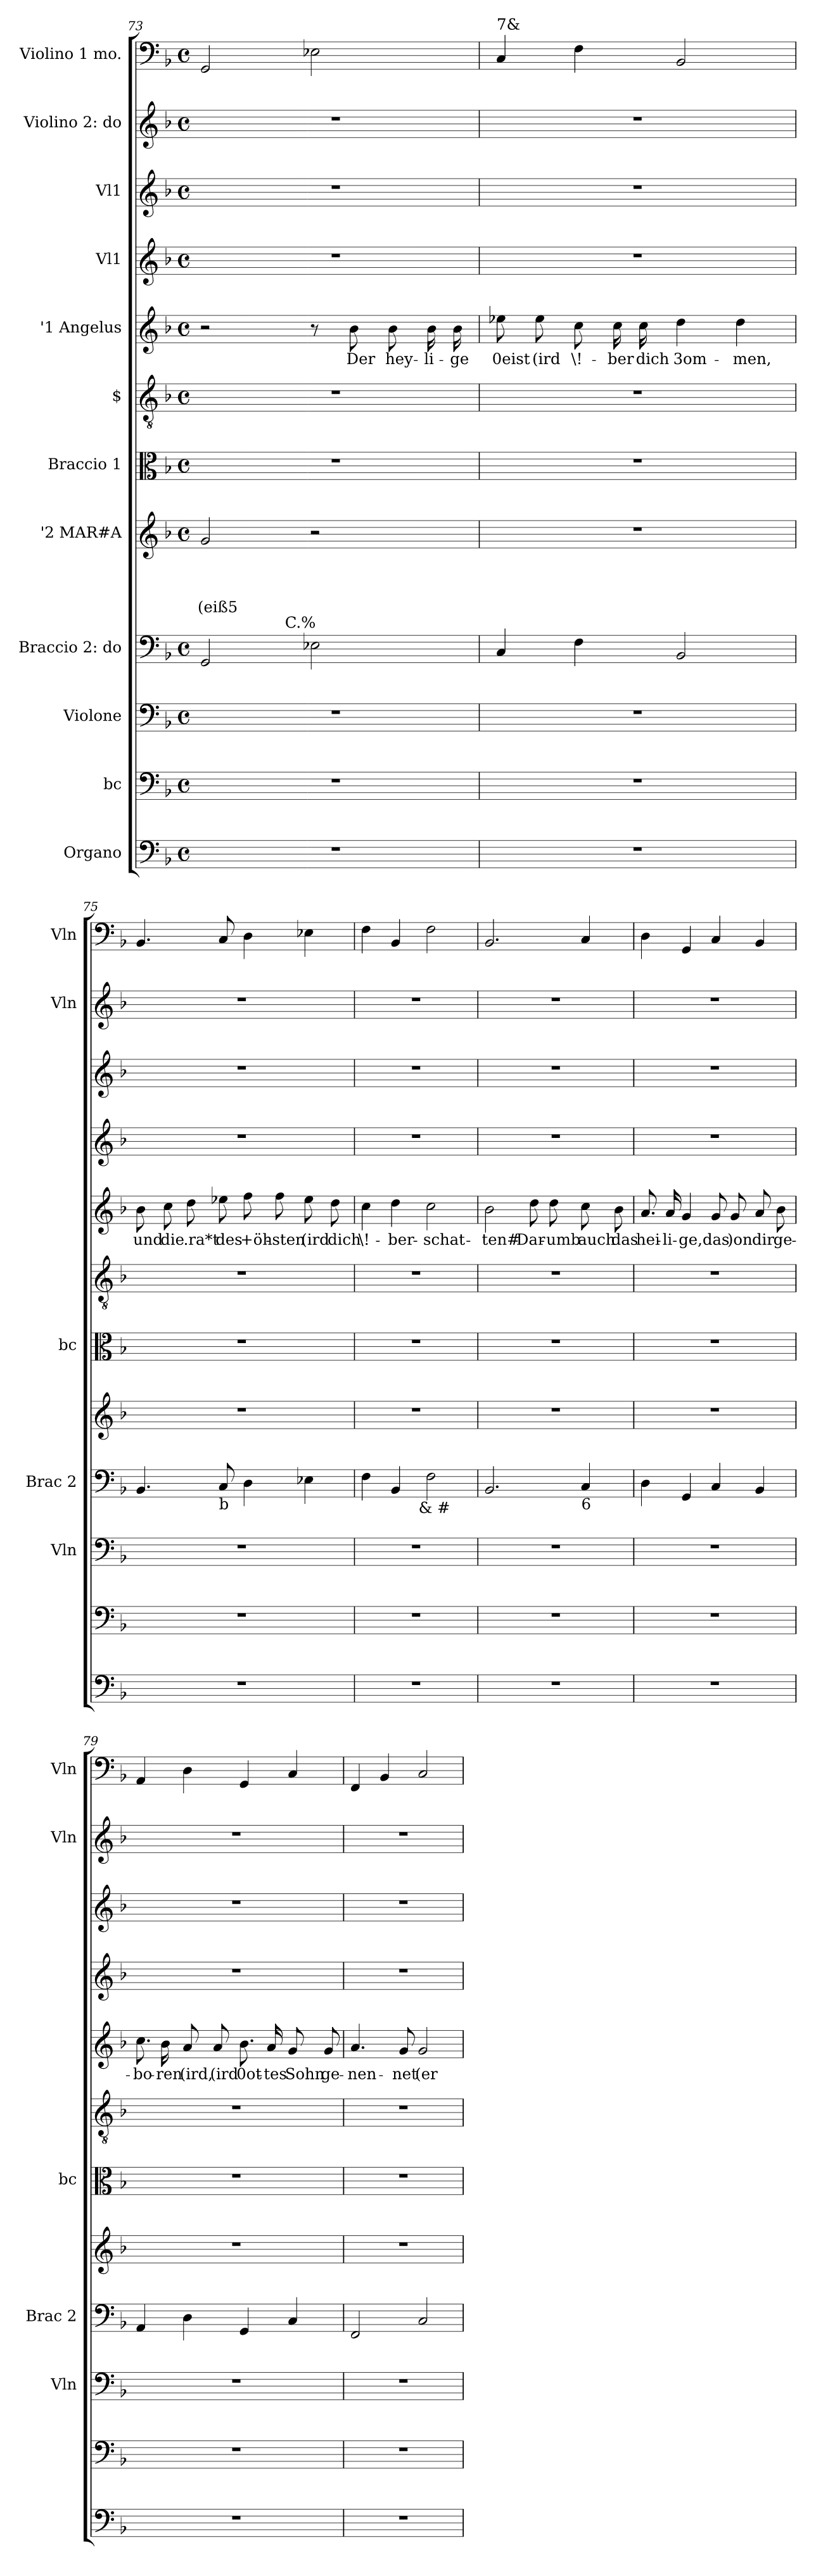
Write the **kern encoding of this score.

**kern	**kern	**kern	**kern	**kern	**text	**text	**text	**text	**kern	**kern	**kern	**text	**kern	**kern	**kern	**kern
*part12	*part11	*part10	*part9	*part8	*part8	*part8	*part8	*part8	*part7	*part6	*part5	*part5	*part4	*part3	*part2	*part1
*staff12	*staff11	*staff10	*staff9	*staff8	*staff8	*staff8	*staff8	*staff8	*staff7	*staff6	*staff5	*staff5	*staff4	*staff3	*staff2	*staff1
*I"Organo	*I"bc	*I"Violone	*I"Braccio 2: do	*I"'2 MAR#A	*	*	*	*	*I"Braccio 1	*I"$	*I"'1 Angelus	*	*I"Vl1	*I"Vl1	*I"Violino 2: do	*I"Violino 1 mo.
*	*	*I'Vln	*I'Brac 2	*	*	*	*	*	*I'bc	*	*	*	*	*	*I'Vln	*I'Vln
*clefF4	*clefF4	*clefF4	*clefF4	*clefG2	*	*	*	*	*clefC3	*clefGv2	*clefG2	*	*clefG2	*clefG2	*clefG2	*clefF4
*k[b-]	*k[b-]	*k[b-]	*k[b-]	*k[b-]	*	*	*	*	*k[b-]	*k[b-]	*k[b-]	*	*k[b-]	*k[b-]	*k[b-]	*k[b-]
*F:	*F:	*F:	*F:	*F:	*	*	*	*	*F:	*F:	*F:	*	*F:	*F:	*F:	*F:
*M4/4	*M4/4	*M4/4	*M4/4	*M4/4	*	*	*	*	*M4/4	*M4/4	*M4/4	*	*M4/4	*M4/4	*M4/4	*M4/4
*met(c)	*met(c)	*met(c)	*met(c)	*met(c)	*	*	*	*	*met(c)	*met(c)	*met(c)	*	*met(c)	*met(c)	*met(c)	*met(c)
=73	=73	=73	=73	=73	=73	=73	=73	=73	=73	=73	=73	=73	=73	=73	=73	=73
!	!	!	!LO:TX:b:t=#	!	!	!	!	!	!	!	!	!	!	!	!	!
!	!	!	!	!	!	!	!	!LO:LY:b	!	!	!	!	!	!	!	!
*	*	*	*^	*	*	*	*	*	*	*	*	*	*	*	*	*
1r	1r	1r	2GG/	4..ryy	2g/	.	.	.	(eiß5	1r	1r	2r	.	1r	1r	1r	2GG/
!	!	!	!	!LO:TX:a:t=C.%	!	!	!	!	!	!	!	!	!	!	!	!	!
.	.	.	.	2ryy	.	.	.	.	.	.	.	.	.	.	.	.	.
.	.	.	2E-X\	.	2r	.	.	.	.	.	.	8r	.	.	.	.	2E-X\
!	!	!	!	!	!	!	!	!	!	!	!	!	!LO:LY:b	!	!	!	!
.	.	.	.	.	.	.	.	.	.	.	.	8b-\	Der	.	.	.	.
!	!	!	!	!	!	!	!	!	!	!	!	!	!LO:LY:b	!	!	!	!
.	.	.	.	.	.	.	.	.	.	.	.	8b-\	hey-	.	.	.	.
!	!	!	!	!	!	!	!	!	!	!	!	!	!LO:LY:b	!	!	!	!
.	.	.	.	.	.	.	.	.	.	.	.	16b-\	-li-	.	.	.	.
!	!	!	!	!	!	!	!	!	!	!	!	!	!LO:LY:b:rj	!	!	!	!
.	.	.	.	16ryy	.	.	.	.	.	.	.	16b-\	-ge	.	.	.	.
!!LO:LB:g=z
=74	=74	=74	=74	=74	=74	=74	=74	=74	=74	=74	=74	=74	=74	=74	=74	=74	=74
!	!	!	!	!	!	!	!	!	!	!	!	!	!	!	!	!	!LO:TX:a:t=7&
!	!	!	!LO:TX:b:t=b	!	!	!	!	!	!	!	!	!	!	!	!	!	!
!	!	!	!	!	!	!	!	!	!	!	!	!	!LO:LY:b	!	!	!	!
*	*	*	*v	*v	*	*	*	*	*	*	*	*	*	*	*	*	*
1r	1r	1r	4C/	1r	.	.	.	.	1r	1r	8ee-X\	0eist	1r	1r	1r	4C/
!	!	!	!	!	!	!	!	!	!	!	!	!LO:LY:b	!	!	!	!
.	.	.	.	.	.	.	.	.	.	.	8ee-\	(ird	.	.	.	.
!	!	!	!	!	!	!	!	!	!	!	!	!LO:LY:b	!	!	!	!
.	.	.	4F\	.	.	.	.	.	.	.	8cc\	\!-	.	.	.	4F\
!	!	!	!	!	!	!	!	!	!	!	!	!LO:LY:b	!	!	!	!
.	.	.	.	.	.	.	.	.	.	.	16cc\	-ber	.	.	.	.
!	!	!	!	!	!	!	!	!	!	!	!	!LO:LY:b	!	!	!	!
.	.	.	.	.	.	.	.	.	.	.	16cc\	dich	.	.	.	.
!	!	!	!	!	!	!	!	!	!	!	!	!LO:LY:b	!	!	!	!
.	.	.	2BB-/	.	.	.	.	.	.	.	4dd\	3om-	.	.	.	2BB-/
!	!	!	!	!	!	!	!	!	!	!	!	!LO:LY:b:rj	!	!	!	!
.	.	.	.	.	.	.	.	.	.	.	4dd\	-men,	.	.	.	.
=75	=75	=75	=75	=75	=75	=75	=75	=75	=75	=75	=75	=75	=75	=75	=75	=75
!	!	!	!	!	!	!	!	!	!	!	!	!LO:LY:b	!	!	!	!
1r	1r	1r	4.BB-/	1r	.	.	.	.	1r	1r	8b-\	und	1r	1r	1r	4.BB-/
!	!	!	!	!	!	!	!	!	!	!	!	!LO:LY:b	!	!	!	!
.	.	.	.	.	.	.	.	.	.	.	8cc\	die	.	.	.	.
!	!	!	!	!	!	!	!	!	!	!	!	!LO:LY:b	!	!	!	!
.	.	.	.	.	.	.	.	.	.	.	8dd\	.ra*t	.	.	.	.
!	!	!	!LO:TX:b:t=b	!	!	!	!	!	!	!	!	!	!	!	!	!
!	!	!	!	!	!	!	!	!	!	!	!	!LO:LY:b	!	!	!	!
.	.	.	8C/	.	.	.	.	.	.	.	8ee-X\	des	.	.	.	8C/
!	!	!	!	!	!	!	!	!	!	!	!	!LO:LY:b	!	!	!	!
.	.	.	4D\	.	.	.	.	.	.	.	8ff\	+öh-	.	.	.	4D\
!	!	!	!	!	!	!	!	!	!	!	!	!LO:LY:b:rj	!	!	!	!
.	.	.	.	.	.	.	.	.	.	.	8ff\	-sten	.	.	.	.
!	!	!	!	!	!	!	!	!	!	!	!	!LO:LY:b	!	!	!	!
.	.	.	4E-X\	.	.	.	.	.	.	.	8ee-\	(ird	.	.	.	4E-X\
!	!	!	!	!	!	!	!	!	!	!	!	!LO:LY:b	!	!	!	!
.	.	.	.	.	.	.	.	.	.	.	8dd\	dich	.	.	.	.
=76	=76	=76	=76	=76	=76	=76	=76	=76	=76	=76	=76	=76	=76	=76	=76	=76
!	!	!	!	!	!	!	!	!	!	!	!	!LO:LY:b	!	!	!	!
*	*	*	*^	*	*	*	*	*	*	*	*	*	*	*	*	*
1r	1r	1r	4F\	4...ryy	1r	.	.	.	.	1r	1r	4cc\	\!-	1r	1r	1r	4F\
!	!	!	!	!	!	!	!	!	!	!	!	!	!LO:LY:b	!	!	!	!
.	.	.	4BB-/	.	.	.	.	.	.	.	.	4dd\	-ber-	.	.	.	4BB-/
!	!	!	!	!LO:TX:b:t=& #	!	!	!	!	!	!	!	!	!	!	!	!	!
.	.	.	.	2ryy	.	.	.	.	.	.	.	.	.	.	.	.	.
!	!	!	!	!	!	!	!	!	!	!	!	!	!LO:LY:b:rj	!	!	!	!
.	.	.	2F\	.	.	.	.	.	.	.	.	2cc\	-schat-	.	.	.	2F\
.	.	.	.	32ryy	.	.	.	.	.	.	.	.	.	.	.	.	.
=77	=77	=77	=77	=77	=77	=77	=77	=77	=77	=77	=77	=77	=77	=77	=77	=77	=77
!	!	!	!	!	!	!	!	!	!	!	!	!	!LO:LY:b	!	!	!	!
*	*	*	*v	*v	*	*	*	*	*	*	*	*	*	*	*	*	*
1r	1r	1r	2.BB-</	1r	.	.	.	.	1r	1r	2b-\	-ten#	1r	1r	1r	2.BB-/
!	!	!	!	!	!	!	!	!	!	!	!	!LO:LY:b	!	!	!	!
.	.	.	.	.	.	.	.	.	.	.	8dd\	Dar-	.	.	.	.
!	!	!	!	!	!	!	!	!	!	!	!	!LO:LY:b	!	!	!	!
.	.	.	.	.	.	.	.	.	.	.	8dd\	-umb	.	.	.	.
!	!	!	!LO:TX:b:t=6	!	!	!	!	!	!	!	!	!	!	!	!	!
!	!	!	!	!	!	!	!	!	!	!	!	!LO:LY:b	!	!	!	!
.	.	.	4C/	.	.	.	.	.	.	.	8cc\	auch	.	.	.	4C/
!	!	!	!	!	!	!	!	!	!	!	!	!LO:LY:b	!	!	!	!
.	.	.	.	.	.	.	.	.	.	.	8b-\	das	.	.	.	.
!!LO:LB:g=z
=78	=78	=78	=78	=78	=78	=78	=78	=78	=78	=78	=78	=78	=78	=78	=78	=78
!	!	!	!	!	!	!	!	!	!	!	!	!LO:LY:b	!	!	!	!
1r	1r	1r	4D\	1r	.	.	.	.	1r	1r	8.a/	hei-	1r	1r	1r	4D\
!	!	!	!	!	!	!	!	!	!	!	!	!LO:LY:b:rj	!	!	!	!
.	.	.	.	.	.	.	.	.	.	.	16a/	-li-	.	.	.	.
!	!	!	!	!	!	!	!	!	!	!	!	!LO:LY:b	!	!	!	!
.	.	.	4GG/	.	.	.	.	.	.	.	4g/	-ge,	.	.	.	4GG/
!	!	!	!	!	!	!	!	!	!	!	!	!LO:LY:b	!	!	!	!
.	.	.	4C/	.	.	.	.	.	.	.	8g/	das	.	.	.	4C/
!	!	!	!	!	!	!	!	!	!	!	!	!LO:LY:b	!	!	!	!
.	.	.	.	.	.	.	.	.	.	.	8g/	)on	.	.	.	.
!	!	!	!	!	!	!	!	!	!	!	!	!LO:LY:b	!	!	!	!
.	.	.	4BB-/	.	.	.	.	.	.	.	8a/	dir	.	.	.	4BB-/
!	!	!	!	!	!	!	!	!	!	!	!	!LO:LY:b	!	!	!	!
.	.	.	.	.	.	.	.	.	.	.	8b-\	ge-	.	.	.	.
=79	=79	=79	=79	=79	=79	=79	=79	=79	=79	=79	=79	=79	=79	=79	=79	=79
!	!	!	!	!	!	!	!	!	!	!	!	!LO:LY:b	!	!	!	!
1r	1r	1r	4AA/	1r	.	.	.	.	1r	1r	8.cc\	-bo-	1r	1r	1r	4AA/
!	!	!	!	!	!	!	!	!	!	!	!	!LO:LY:b:rj	!	!	!	!
.	.	.	.	.	.	.	.	.	.	.	16b-\	-ren	.	.	.	.
!	!	!	!	!	!	!	!	!	!	!	!	!LO:LY:b	!	!	!	!
.	.	.	4D\	.	.	.	.	.	.	.	8a/	(ird,	.	.	.	4D\
!	!	!	!	!	!	!	!	!	!	!	!	!LO:LY:b	!	!	!	!
.	.	.	.	.	.	.	.	.	.	.	8a/	(ird	.	.	.	.
!	!	!	!	!	!	!	!	!	!	!	!	!LO:LY:b	!	!	!	!
.	.	.	4GG/	.	.	.	.	.	.	.	8.b-\	0ot-	.	.	.	4GG/
!	!	!	!	!	!	!	!	!	!	!	!	!LO:LY:b:rj	!	!	!	!
.	.	.	.	.	.	.	.	.	.	.	16a/	-tes	.	.	.	.
!	!	!	!	!	!	!	!	!	!	!	!	!LO:LY:b	!	!	!	!
.	.	.	4C/	.	.	.	.	.	.	.	8g/	Sohn	.	.	.	4C/
!	!	!	!	!	!	!	!	!	!	!	!	!LO:LY:b	!	!	!	!
.	.	.	.	.	.	.	.	.	.	.	8g/	ge-	.	.	.	.
=80	=80	=80	=80	=80	=80	=80	=80	=80	=80	=80	=80	=80	=80	=80	=80	=80
!	!	!	!	!	!	!	!	!	!	!	!	!LO:LY:b	!	!	!	!
1r	1r	1r	2FF/	1r	.	.	.	.	1r	1r	4.a/	-nen-	1r	1r	1r	4FF/
.	.	.	.	.	.	.	.	.	.	.	.	.	.	.	.	4BB-/
!	!	!	!	!	!	!	!	!	!	!	!	!LO:LY:b:rj	!	!	!	!
.	.	.	.	.	.	.	.	.	.	.	8g/	-net	.	.	.	.
!	!	!	!	!	!	!	!	!	!	!	!	!LO:LY:b	!	!	!	!
.	.	.	2C/	.	.	.	.	.	.	.	2g/	(er-	.	.	.	2C/
=	=	=	=	=	=	=	=	=	=	=	=	=	=	=	=	=
*-	*-	*-	*-	*-	*-	*-	*-	*-	*-	*-	*-	*-	*-	*-	*-	*-
